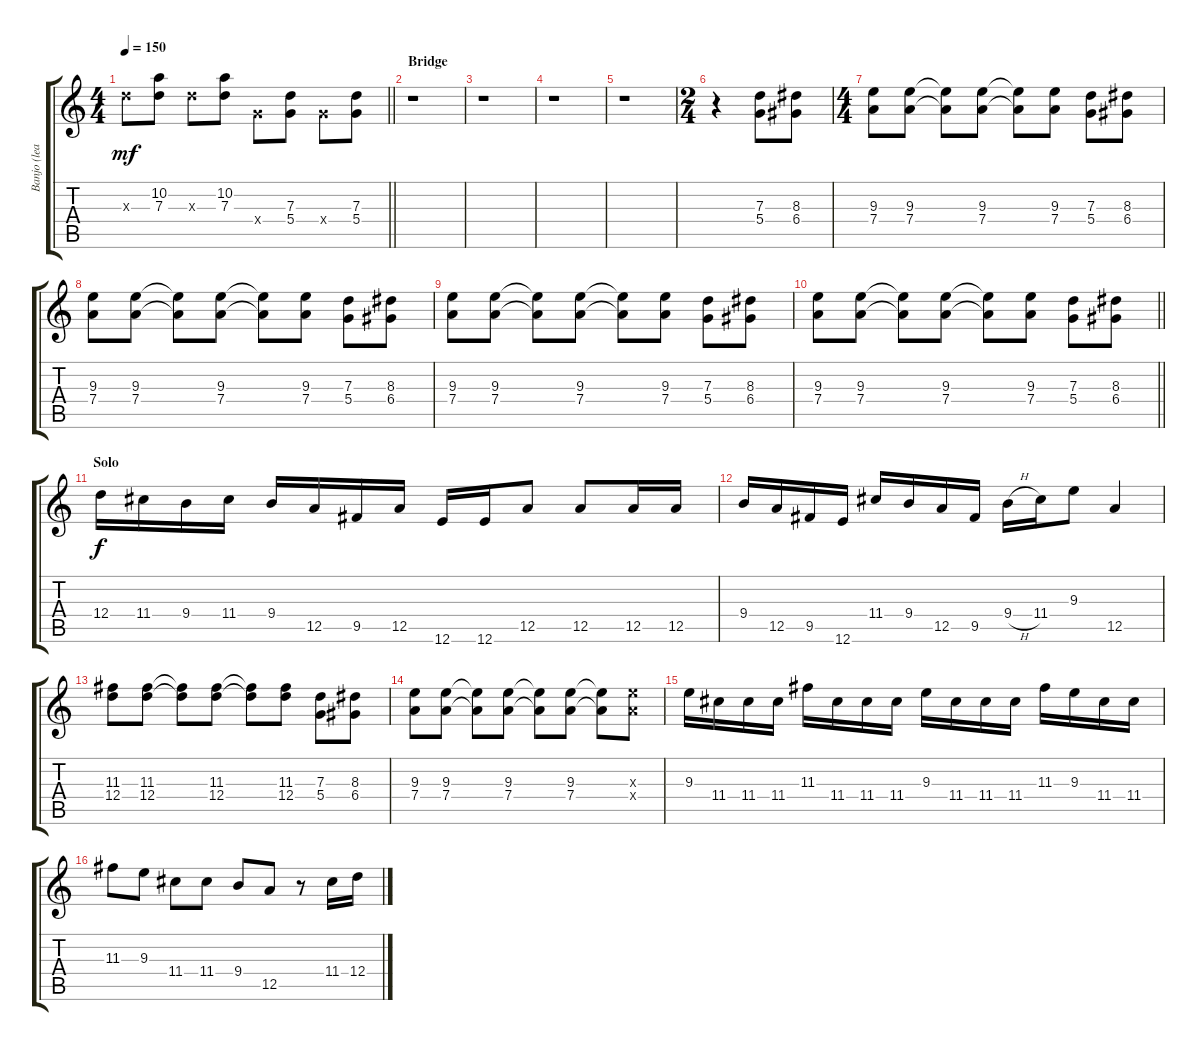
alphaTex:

\track ("Banjo (lead)" "Banjo (lea") {instrument banjo}
\staff {score tabs}
\tuning (E4 B3 G3 D3 A2 E2) {hide}
\displaytranspose 12
\ts (4 4)
\tempo 150
\clef g2
\barLineRight lightlight
\ks c
7.3{x}.8{dy mf} (10.2 7.3).8 7.3{x}.8 (10.2 7.3).8 5.4{x}.8 (7.3 5.4).8 5.4{x}.8 (7.3 5.4).8 |
\section ("" "Bridge")
r.1 |
r.1 |
r.1 |
r.1 |
\ts (2 4)
r.4 (7.3 5.4).8 (8.3 6.4).8 |
\ts (4 4)
(9.3 7.4).8 (9.3 7.4).8 (9.3{t} 7.4{t}).8 (9.3 7.4).8 (9.3{t} 7.4{t}).8 (9.3 7.4).8 (7.3 5.4).8 (8.3 6.4).8 |
(9.3 7.4).8 (9.3 7.4).8 (9.3{t} 7.4{t}).8 (9.3 7.4).8 (9.3{t} 7.4{t}).8 (9.3 7.4).8 (7.3 5.4).8 (8.3 6.4).8 |
(9.3 7.4).8 (9.3 7.4).8 (9.3{t} 7.4{t}).8 (9.3 7.4).8 (9.3{t} 7.4{t}).8 (9.3 7.4).8 (7.3 5.4).8 (8.3 6.4).8 |
\barLineRight lightlight
(9.3 7.4).8 (9.3 7.4).8 (9.3{t} 7.4{t}).8 (9.3 7.4).8 (9.3{t} 7.4{t}).8 (9.3 7.4).8 (7.3 5.4).8 (8.3 6.4).8 |
\section ("" "Solo")
12.4.16{dy f} 11.4.16 9.4.16 11.4.16 9.4.16 12.5.16 9.5.16 12.5.16 12.6.16 12.6.16 12.5.8 12.5.8 12.5.16 12.5.16 |
9.4.16 12.5.16 9.5.16 12.6.16 11.4.16 9.4.16 12.5.16 9.5.16 9.4{h}.16 11.4.16 9.3.8 12.5.4 |
(11.3 12.4).8 (11.3 12.4).8 (11.3{t} 12.4{t}).8 (11.3 12.4).8 (11.3{t} 12.4{t}).8 (11.3 12.4).8 (7.3 5.4).8 (8.3 6.4).8 |
(9.3 7.4).8 (9.3 7.4).8 (9.3{t} 7.4{t}).8 (9.3 7.4).8 (9.3{t} 7.4{t}).8 (9.3 7.4).8 (9.3{t} 7.4{t}).8 (9.3{x} 7.4{x}).8 |
9.3.16 11.4.16 11.4.16 11.4.16 11.3.16 11.4.16 11.4.16 11.4.16 9.3.16 11.4.16 11.4.16 11.4.16 11.3.16 9.3.16 11.4.16 11.4.16 |
11.3.8 9.3.8 11.4.8 11.4.8 9.4.8 12.5.8 r.8 11.4.16 12.4.16
